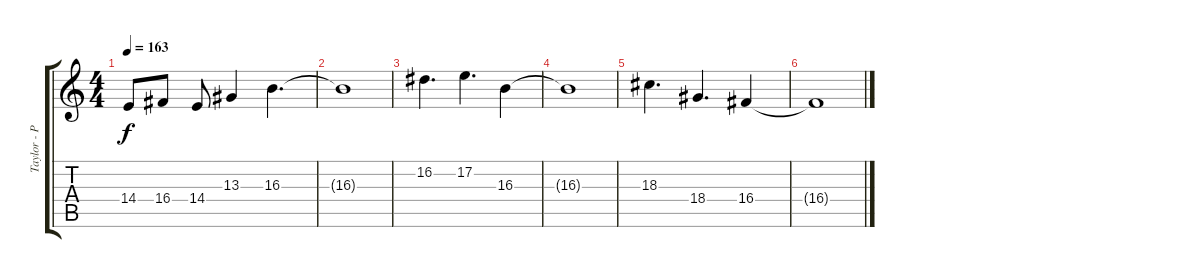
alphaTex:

\track ("Taylor - Piano" "Taylor - P") {instrument acousticgrandpiano}
\staff {score tabs}
\tuning (E4 B3 G3 D3 A2 E2) {hide}
\ts (4 4)
\tempo 163
\clef g2
\ks c
14.4.8{dy f} 16.4.8 14.4.8 13.3.4 16.3.4{d} |
16.3{t}.1 |
16.2.4{d} 17.2.4{d} 16.3.4 |
16.3{t}.1 |
18.3.4{d} 18.4.4{d} 16.4.4 |
16.4{t}.1
